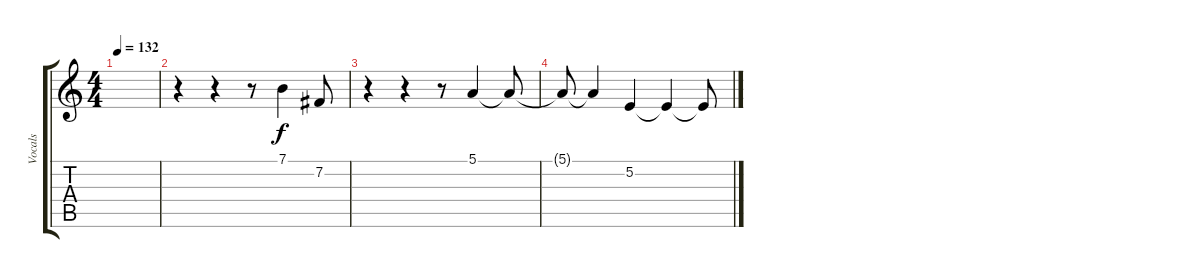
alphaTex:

\track ("Vocals" "Vocals") {instrument musicbox}
\staff {score tabs}
\tuning (E4 B3 G3 D3 A2 E2) {hide}
\ts (4 4)
\tempo 132
\clef g2
\ks c
|
r.4 r.4 r.8 7.1.4 7.2.8 |
r.4 r.4 r.8 5.1.4 5.1{t}.8 |
5.1{t}.8 5.1{t}.4 5.2.4 5.2{t}.4 5.2{t}.8
